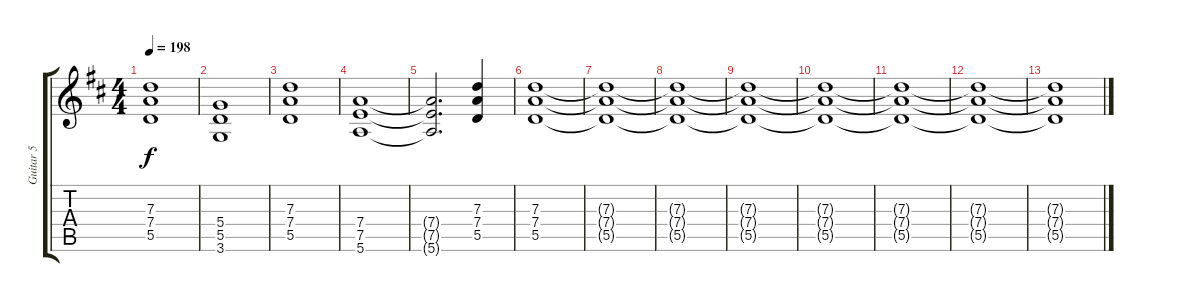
\track ("Guitar 5" "Guitar 5") {instrument distortionguitar}
\staff {score tabs}
\tuning (E4 B3 G3 D3 A2 E2) {hide}
\ts (4 4)
\tempo 198
\clef g2
\ks bminor
(7.3 7.4 5.5).1{dy f} |
(5.4 5.5 3.6).1 |
(7.3 7.4 5.5).1 |
(7.4 7.5 5.6).1 |
(7.4{t} 7.5{t} 5.6{t}).2{d} (7.3 7.4 5.5).4 |
(7.3 7.4 5.5).1 |
(7.3{t} 7.4{t} 5.5{t}).1 |
(7.3{t} 7.4{t} 5.5{t}).1 |
(7.3{t} 7.4{t} 5.5{t}).1 |
(7.3{t} 7.4{t} 5.5{t}).1 |
(7.3{t} 7.4{t} 5.5{t}).1 |
(7.3{t} 7.4{t} 5.5{t}).1 |
(7.3{t} 7.4{t} 5.5{t}).1
